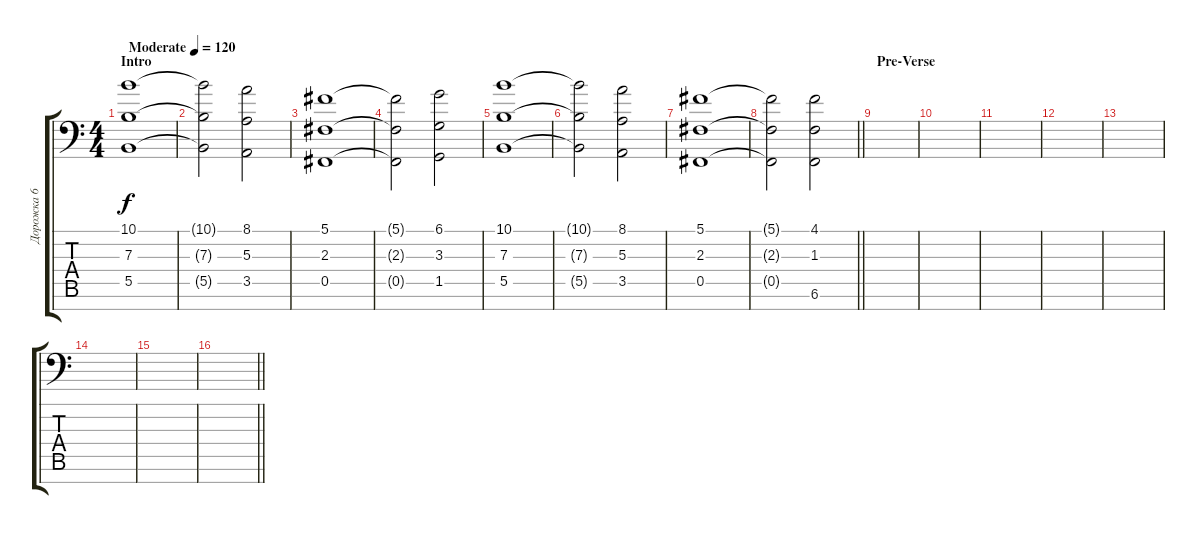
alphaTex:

\track ("Дорожка 6" "Дорожка 6") {instrument churchorgan}
\staff {score tabs}
\tuning (Db4 Ab3 E3 B2 Gb2 B1 Ab1) {hide}
\ts (4 4)
\section ("" "Intro")
\tempo (120 "Moderate")
\clef f4
\ks c
(10.1 7.3 5.5).1{dy f instrument stringensemble1} |
(10.1{t} 7.3{t} 5.5{t}).2 (8.1 5.3 3.5).2 |
(5.1 2.3 0.5).1 |
(5.1{t} 2.3{t} 0.5{t}).2 (6.1 3.3 1.5).2 |
(10.1 7.3 5.5).1 |
(10.1{t} 7.3{t} 5.5{t}).2 (8.1 5.3 3.5).2 |
(5.1 2.3 0.5).1 |
\barLineRight lightlight
(5.1{t} 2.3{t} 0.5{t}).2 (4.1 1.3 6.6).2 |
\section ("" "Pre-Verse")
|
|
|
|
|
|
|
\barLineRight lightlight
